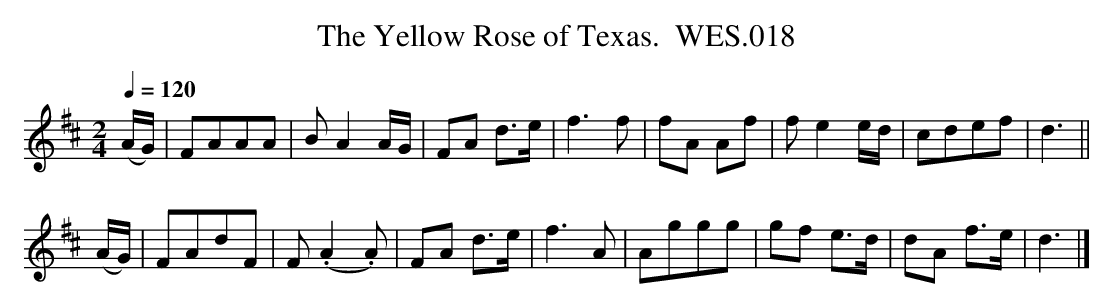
X:1
T:Yellow Rose of Texas.  WES.018, The
M:2/4
L:1/8
Q:1/4=120
K:D
(A/G/)|FAAA|BA2A/G/|FA d>e|f3f|fA Af|fe2e/d/|cdef|d3||
(A/G/)|FAdF|F(.A2.A)|FA d>e|f3A|Aggg|gf e>d|dA f>e|d3|]
